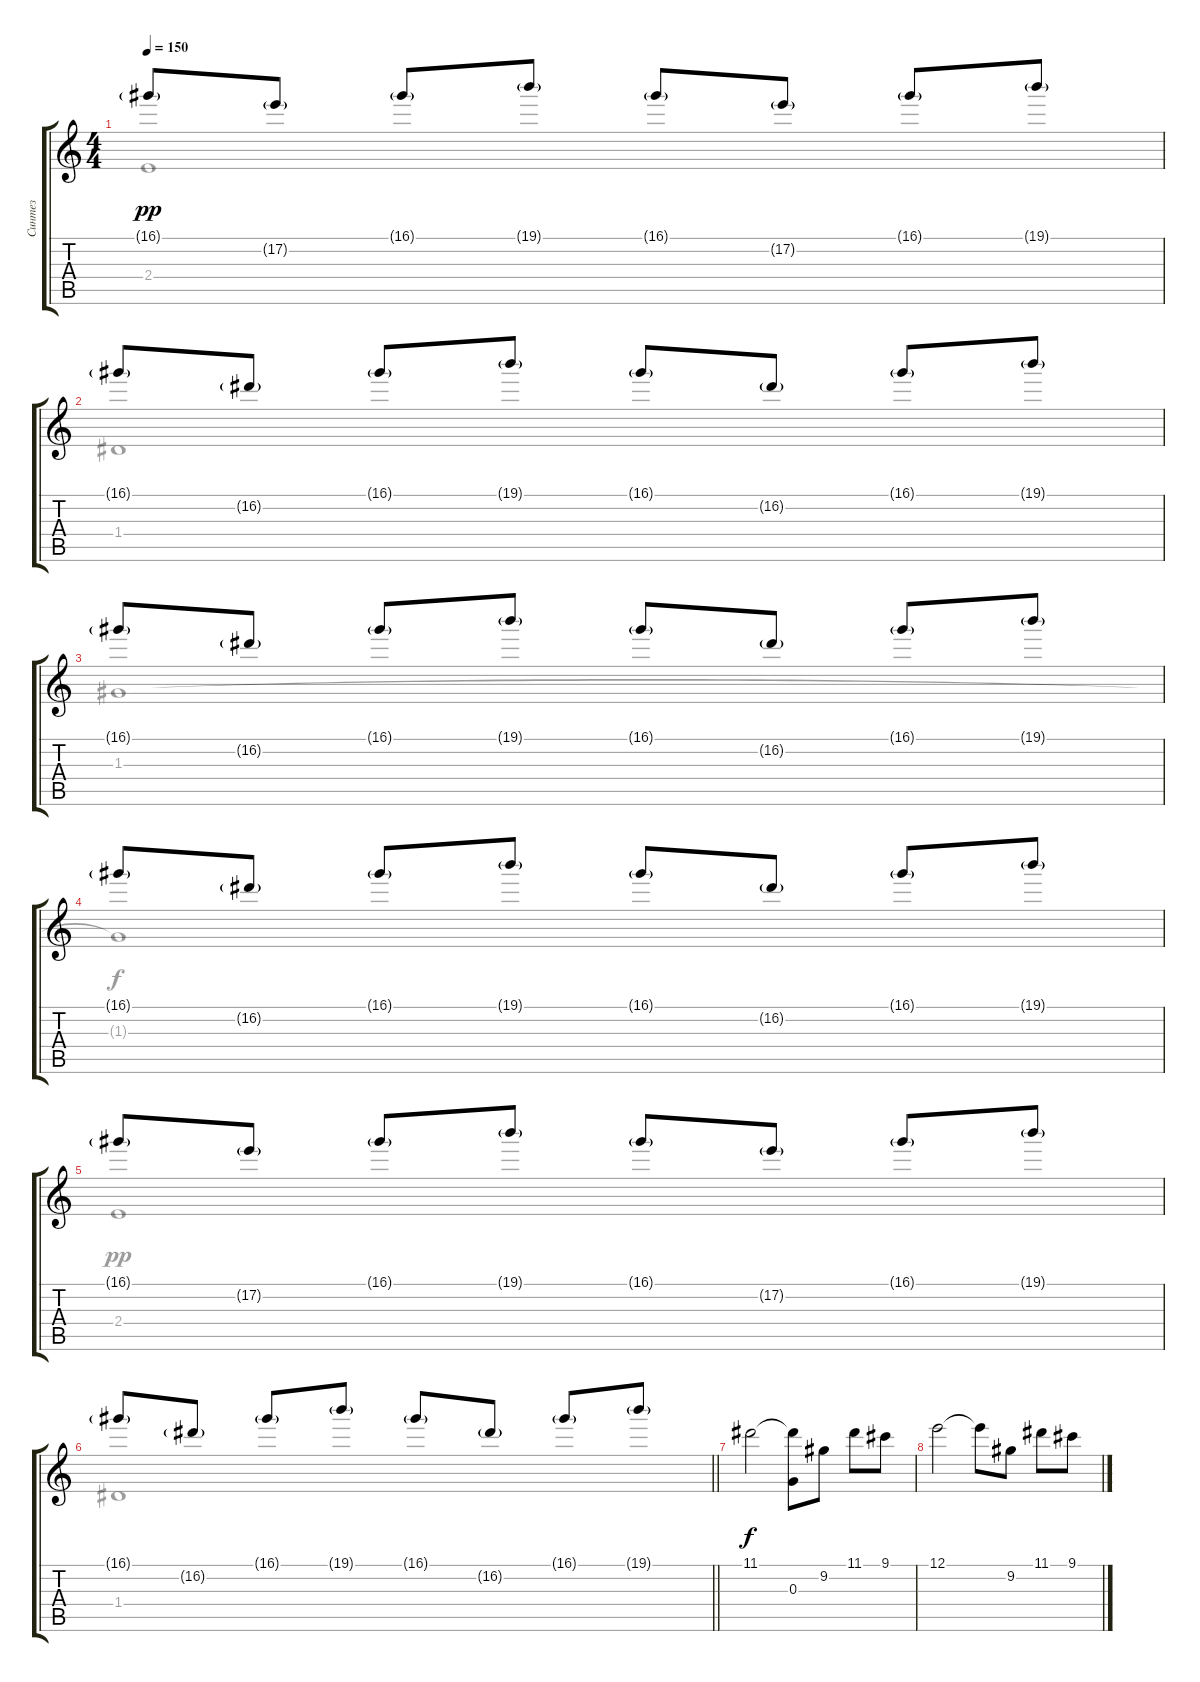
\track ("Синтез" "Синтез") {instrument overdrivenguitar}
\staff {score tabs}
\tuning (E4 B3 G3 D3 A2 E2) {hide}
\voice
\ts (4 4)
\tempo 150
\clef g2
\ks c
16.1{g}.8{dy pp} 17.2{g}.8 16.1{g}.8 19.1{g}.8 16.1{g}.8 17.2{g}.8 16.1{g}.8 19.1{g}.8 |
16.1{g}.8 16.2{g}.8 16.1{g}.8 19.1{g}.8 16.1{g}.8 16.2{g}.8 16.1{g}.8 19.1{g}.8 |
16.1{g}.8 16.2{g}.8 16.1{g}.8 19.1{g}.8 16.1{g}.8 16.2{g}.8 16.1{g}.8 19.1{g}.8 |
16.1{g}.8 16.2{g}.8 16.1{g}.8 19.1{g}.8 16.1{g}.8 16.2{g}.8 16.1{g}.8 19.1{g}.8 |
16.1{g}.8 17.2{g}.8 16.1{g}.8 19.1{g}.8 16.1{g}.8 17.2{g}.8 16.1{g}.8 19.1{g}.8 |
\barLineRight lightlight
16.1{g}.8 16.2{g}.8 16.1{g}.8 19.1{g}.8 16.1{g}.8 16.2{g}.8 16.1{g}.8 19.1{g}.8 |
11.1.2{dy f} (11.1{t} 0.3).8 9.2.8 11.1.8 9.1.8 |
12.1.2 12.1{t}.8 9.2.8 11.1.8 9.1.8
\voice
\clef g2
\ottava regular
\simile none
\ks c
2.4.1{dy pp} |
1.4.1 |
1.3.1 |
1.3{t}.1{dy f} |
2.4.1{dy pp} |
\barLineRight lightlight
1.4.1 |
|
